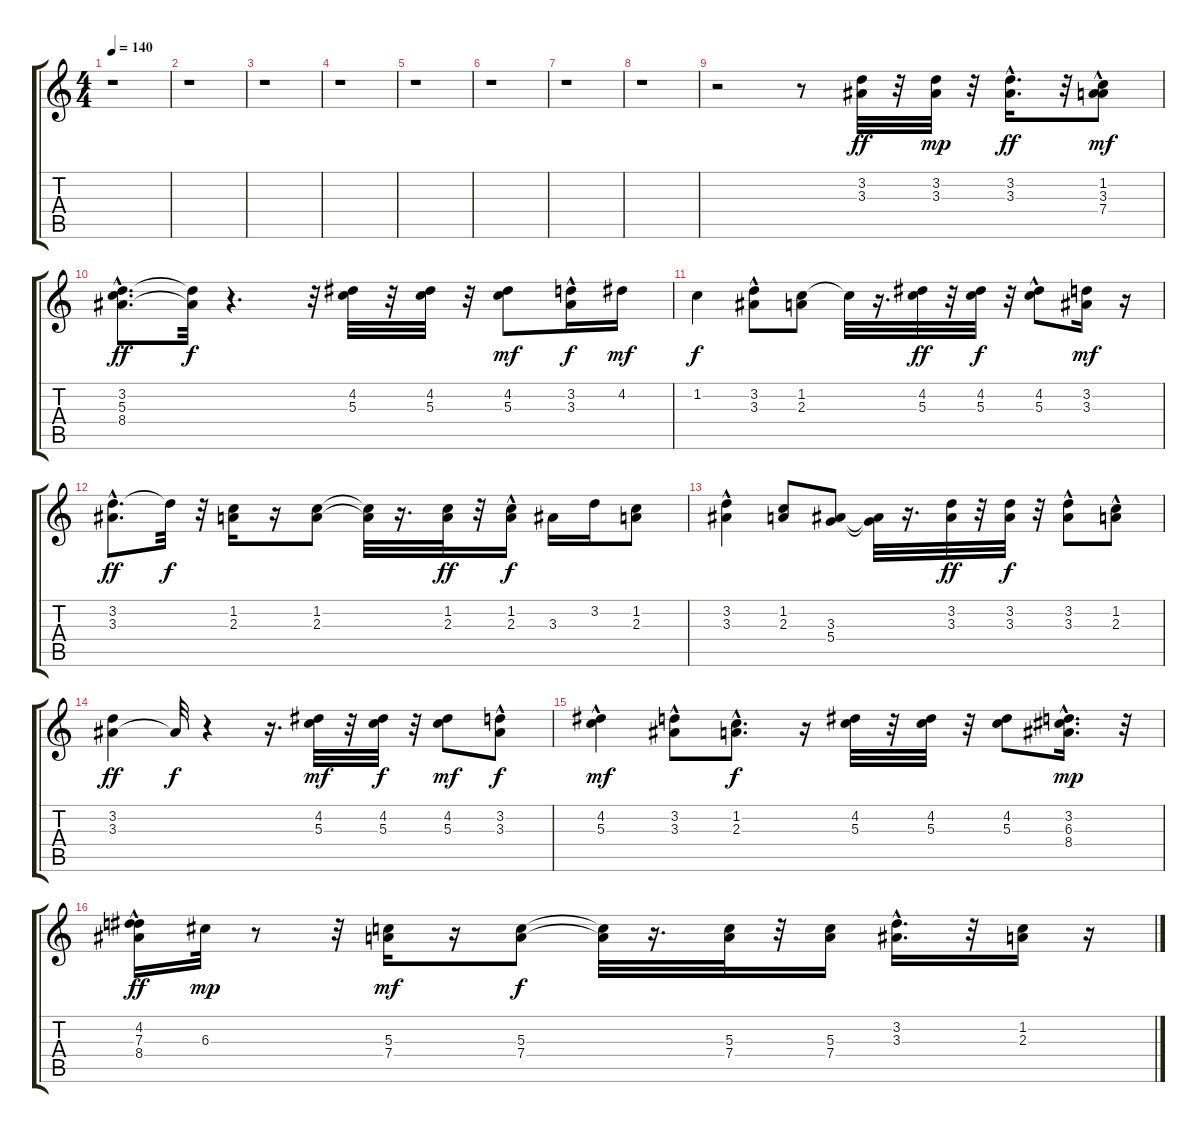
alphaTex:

\track "" {instrument acousticguitarsteel}
\staff {score tabs}
\tuning (E4 B3 G3 D3 A2 E2) {hide}
\ts (4 4)
\tempo 140
\clef g2
\ks c
r.1{dy f} |
r.1 |
r.1 |
r.1 |
r.1 |
r.1 |
r.1 |
r.1 |
r.2 r.8 (3.2 3.3).32{dy ff} r.32 (3.2 3.3).32{dy mp} r.32 (3.2{hac} 3.3{hac}).16{d dy ff} r.32 (1.2{hac} 3.3 7.4).8{dy mf} |
(3.2{hac} 5.3 8.4{hac}).8{d dy ff} (3.2{t} 8.4{t}).32{dy f} r.4{d} r.32 (4.2 5.3).32 r.32 (4.2 5.3).32 r.32 (4.2 5.3).8{dy mf} (3.2{hac} 3.3{hac}).16{dy f} 4.2.16{dy mf} |
1.2.4{dy f} (3.2 3.3{hac}).8 (1.2 2.3).8 1.2{t}.32 r.16{d} (4.2 5.3).32{dy ff} r.32 (4.2 5.3).32{dy f} r.32 (4.2{hac} 5.3).8 (3.2 3.3).16{dy mf} r.16 |
(3.2{hac} 3.3{hac}).8{d dy ff} 3.2{t}.32{dy f} r.32 (1.2 2.3).16 r.16 (1.2 2.3).8 (1.2{t} 2.3{t}).32 r.16{d} (1.2 2.3).32{dy ff} r.32 (1.2{hac} 2.3).16{dy f} 3.3.16 3.2.16 (1.2 2.3).8 |
(3.2 3.3{hac}).4 (1.2 2.3).8 (3.3 5.4).8 (3.3{t} 5.4{t}).32 r.16{d} (3.2 3.3).32{dy ff} r.32 (3.2 3.3).32{dy f} r.32 (3.2 3.3{hac}).8 (1.2{hac} 2.3).8 |
(3.2 3.3).4{dy ff} 3.3{t}.32{dy f} r.4 r.16{d} (4.2 5.3).32{dy mf} r.32 (4.2 5.3).32{dy f} r.32 (4.2 5.3).8{dy mf} (3.2 3.3{hac}).8{dy f} |
(4.2 5.3{hac}).4{dy mf} (3.2 3.3{hac}).8 (1.2{hac} 2.3{hac}).8{d dy f} r.16 (4.2 5.3).32 r.32 (4.2 5.3).32 r.32 (4.2 5.3).8 (3.2{hac} 6.3 8.4{hac}).16{d dy mp} r.32 |
(4.2 7.3{hac} 8.4{hac}).16{dy ff} 6.3.32{dy mp} r.8 r.32 (5.3 7.4).16{dy mf} r.16 (5.3 7.4).8{dy f} (5.3{t} 7.4{t}).32 r.16{d} (5.3 7.4).32 r.32 (5.3 7.4).16 (3.2{hac} 3.3{hac}).16{d} r.32 (1.2 2.3).16 r.16
